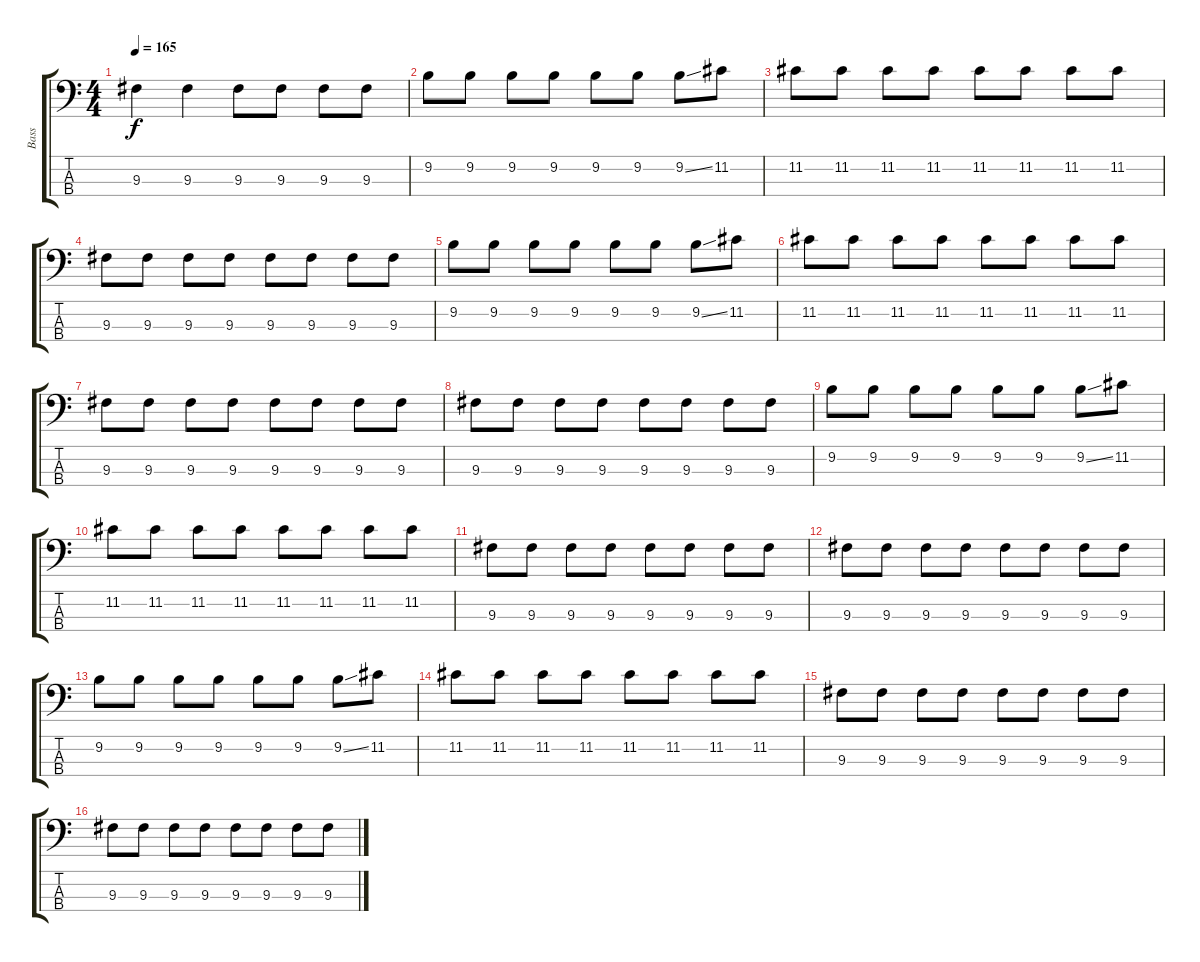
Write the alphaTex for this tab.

\track ("Bass" "Bass") {instrument electricbasspick}
\staff {score tabs}
\tuning (G2 D2 A1 E1) {hide}
\ts (4 4)
\tempo 165
\clef f4
\ks c
9.3.4{dy f} 9.3.4 9.3.8 9.3.8 9.3.8 9.3.8 |
9.2.8 9.2.8 9.2.8 9.2.8 9.2.8 9.2.8 9.2{ss}.8 11.2.8 |
11.2.8 11.2.8 11.2.8 11.2.8 11.2.8 11.2.8 11.2.8 11.2.8 |
9.3.8 9.3.8 9.3.8 9.3.8 9.3.8 9.3.8 9.3.8 9.3.8 |
9.2.8 9.2.8 9.2.8 9.2.8 9.2.8 9.2.8 9.2{ss}.8 11.2.8 |
11.2.8 11.2.8 11.2.8 11.2.8 11.2.8 11.2.8 11.2.8 11.2.8 |
9.3.8 9.3.8 9.3.8 9.3.8 9.3.8 9.3.8 9.3.8 9.3.8 |
9.3.8 9.3.8 9.3.8 9.3.8 9.3.8 9.3.8 9.3.8 9.3.8 |
9.2.8 9.2.8 9.2.8 9.2.8 9.2.8 9.2.8 9.2{ss}.8 11.2.8 |
11.2.8 11.2.8 11.2.8 11.2.8 11.2.8 11.2.8 11.2.8 11.2.8 |
9.3.8 9.3.8 9.3.8 9.3.8 9.3.8 9.3.8 9.3.8 9.3.8 |
9.3.8 9.3.8 9.3.8 9.3.8 9.3.8 9.3.8 9.3.8 9.3.8 |
9.2.8 9.2.8 9.2.8 9.2.8 9.2.8 9.2.8 9.2{ss}.8 11.2.8 |
11.2.8 11.2.8 11.2.8 11.2.8 11.2.8 11.2.8 11.2.8 11.2.8 |
9.3.8 9.3.8 9.3.8 9.3.8 9.3.8 9.3.8 9.3.8 9.3.8 |
9.3.8 9.3.8 9.3.8 9.3.8 9.3.8 9.3.8 9.3.8 9.3.8
